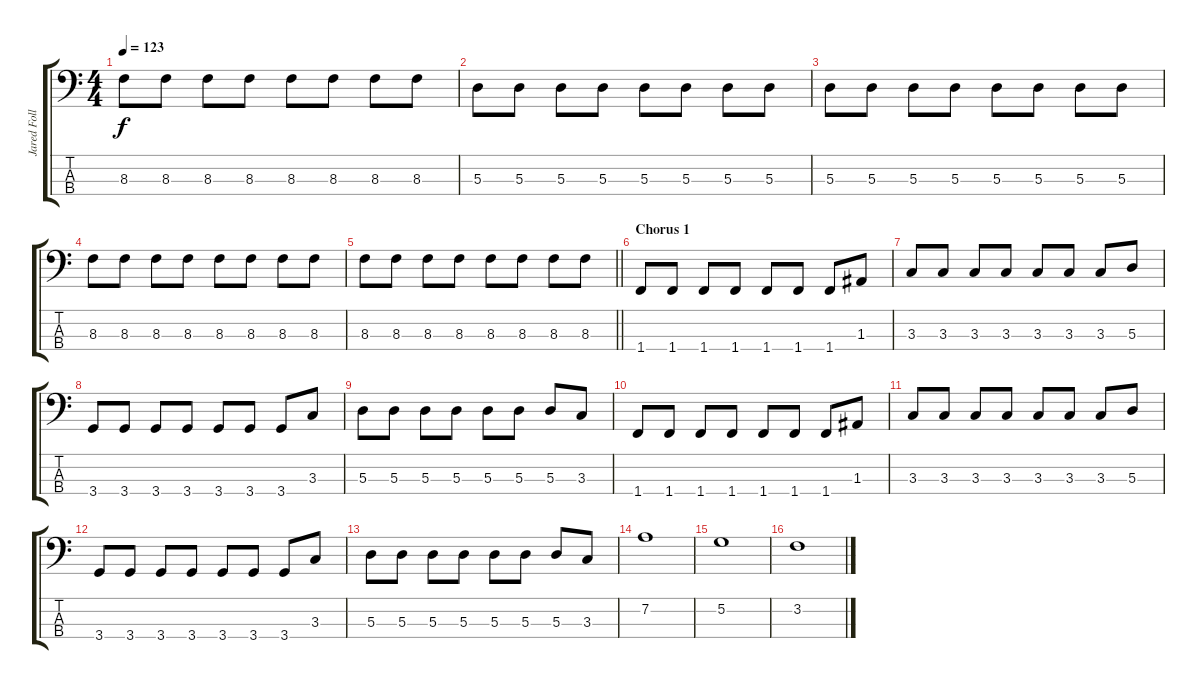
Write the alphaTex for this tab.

\track ("Jared Followill" "Jared Foll") {instrument electricbasspick}
\staff {score tabs}
\tuning (G2 D2 A1 E1) {hide}
\ts (4 4)
\tempo 123
\clef f4
\ks c
8.3.8{dy f} 8.3.8 8.3.8 8.3.8 8.3.8 8.3.8 8.3.8 8.3.8 |
5.3.8 5.3.8 5.3.8 5.3.8 5.3.8 5.3.8 5.3.8 5.3.8 |
5.3.8 5.3.8 5.3.8 5.3.8 5.3.8 5.3.8 5.3.8 5.3.8 |
8.3.8 8.3.8 8.3.8 8.3.8 8.3.8 8.3.8 8.3.8 8.3.8 |
\barLineRight lightlight
8.3.8 8.3.8 8.3.8 8.3.8 8.3.8 8.3.8 8.3.8 8.3.8 |
\section ("" "Chorus 1")
1.4.8 1.4.8 1.4.8 1.4.8 1.4.8 1.4.8 1.4.8 1.3.8 |
3.3.8 3.3.8 3.3.8 3.3.8 3.3.8 3.3.8 3.3.8 5.3.8 |
3.4.8 3.4.8 3.4.8 3.4.8 3.4.8 3.4.8 3.4.8 3.3.8 |
5.3.8 5.3.8 5.3.8 5.3.8 5.3.8 5.3.8 5.3.8 3.3.8 |
1.4.8 1.4.8 1.4.8 1.4.8 1.4.8 1.4.8 1.4.8 1.3.8 |
3.3.8 3.3.8 3.3.8 3.3.8 3.3.8 3.3.8 3.3.8 5.3.8 |
3.4.8 3.4.8 3.4.8 3.4.8 3.4.8 3.4.8 3.4.8 3.3.8 |
5.3.8 5.3.8 5.3.8 5.3.8 5.3.8 5.3.8 5.3.8 3.3.8 |
7.2.1 |
5.2.1 |
3.2.1
